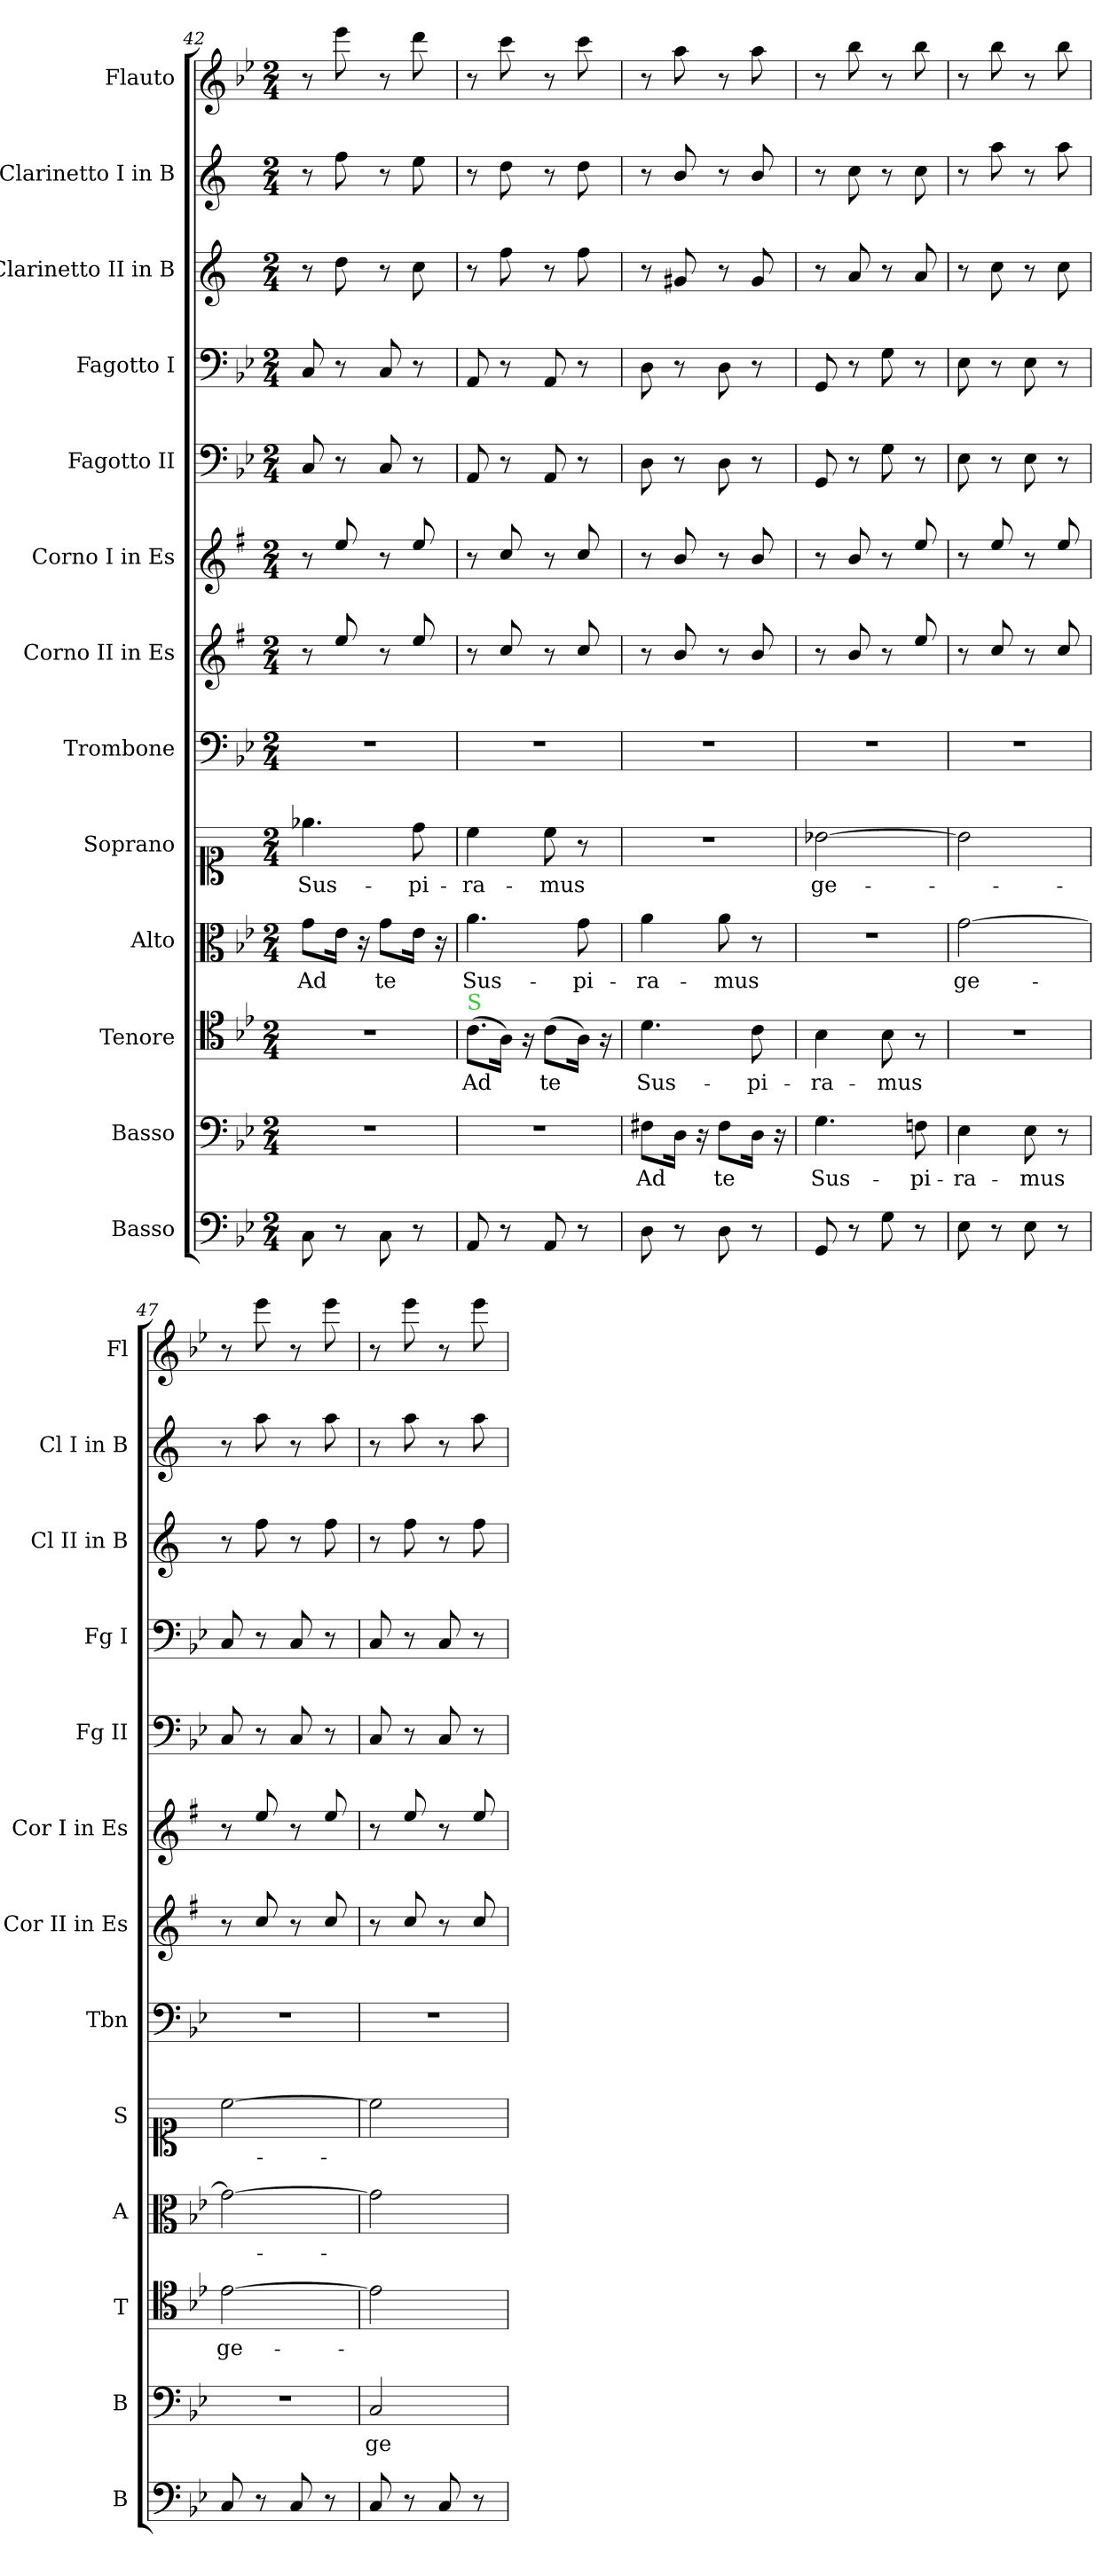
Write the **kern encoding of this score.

**kern	**kern	**text	**kern	**text	**kern	**text	**kern	**text	**kern	**kern	**kern	**kern	**kern	**kern	**kern	**kern
*part13	*part12	*part12	*part11	*part11	*part10	*part10	*part9	*part9	*part8	*part7	*part6	*part5	*part4	*part3	*part2	*part1
*staff13	*staff12	*staff12	*staff11	*staff11	*staff10	*staff10	*staff9	*staff9	*staff8	*staff7	*staff6	*staff5	*staff4	*staff3	*staff2	*staff1
*I"Basso	*I"Basso	*	*I"Tenore	*	*I"Alto	*	*I"Soprano	*	*I"Trombone	*I"Corno II in Es	*I"Corno I in Es	*I"Fagotto II	*I"Fagotto I	*I"Clarinetto II in B	*I"Clarinetto I in B	*I"Flauto
*I'B	*I'B	*	*I'T	*	*I'A	*	*I'S	*	*I'Tbn	*I'Cor II in Es	*I'Cor I in Es	*I'Fg II	*I'Fg I	*I'Cl II in B	*I'Cl I in B	*I'Fl
*clefF4	*clefF4	*	*clefC4	*	*clefC3	*	*clefC1	*	*clefF4	*clefG2	*clefG2	*clefF4	*clefF4	*clefG2	*clefG2	*clefG2
*	*	*	*	*	*	*	*	*	*	*ITrd5c9	*ITrd5c9	*	*	*ITrd1c2	*ITrd1c2	*
*k[b-e-]	*k[b-e-]	*	*k[b-e-]	*	*k[b-e-]	*	*	*	*k[b-e-]	*k[b-e-]	*k[b-e-]	*k[b-e-]	*k[b-e-]	*k[b-e-]	*k[b-e-]	*k[b-e-]
*M2/4	*M2/4	*	*M2/4	*	*M2/4	*	*M2/4	*	*M2/4	*M2/4	*M2/4	*M2/4	*M2/4	*M2/4	*M2/4	*M2/4
=42	=42	=42	=42	=42	=42	=42	=42	=42	=42	=42	=42	=42	=42	=42	=42	=42
8C\	2r	.	2r	.	8g\L	Ad	4.ee-\	Sus-	2r	8r	8r	8C/	8C/	8r	8r	8r
8r	.	.	.	.	16e-\Jk	.	.	.	.	8g/	8g/	8r	8r	8cc\	8ee-\	8eee-\
.	.	.	.	.	16r	.	.	.	.	.	.	.	.	.	.	.
8C\	.	.	.	.	8g\L	te	.	.	.	8r	8r	8C/	8C/	8r	8r	8r
8r	.	.	.	.	16e-\Jk	.	8dd\	-pi-	.	8g/	8g/	8r	8r	8b-\	8dd\	8ddd\
.	.	.	.	.	16r	.	.	.	.	.	.	.	.	.	.	.
=43	=43	=43	=43	=43	=43	=43	=43	=43	=43	=43	=43	=43	=43	=43	=43	=43
!	!	!	!LO:TX:a:color=limegreen:t=S	!	!	!	!	!	!	!	!	!	!	!	!	!
!	!	!	!LO:N:vis=8.	!	!	!	!	!	!	!	!	!	!	!	!	!
8AA/	2r	.	(>8c\L	Ad	4.a\	Sus-	4cc\	-ra-	2r	8r	8r	8AA/	8AA/	8r	8r	8r
8r	.	.	16A\Jk)	.	.	.	.	.	.	8e-/	8e-/	8r	8r	8ee-\	8cc\	8ccc\
.	.	.	16r	.	.	.	.	.	.	.	.	.	.	.	.	.
8AA/	.	.	(>8c\L	te	.	.	8cc\	-mus	.	8r	8r	8AA/	8AA/	8r	8r	8r
8r	.	.	16A\Jk)	.	8g\	-pi-	8r	.	.	8e-/	8e-/	8r	8r	8ee-\	8cc\	8ccc\
.	.	.	16r	.	.	.	.	.	.	.	.	.	.	.	.	.
=44	=44	=44	=44	=44	=44	=44	=44	=44	=44	=44	=44	=44	=44	=44	=44	=44
8D\	8F#X\L	Ad	4.d\	Sus-	4a\	-ra-	2r	.	2r	8r	8r	8D\	8D\	8r	8r	8r
8r	16D\Jk	.	.	.	.	.	.	.	.	8d/	8d/	8r	8r	8f#X/	8a/	8aa\
.	16r	.	.	.	.	.	.	.	.	.	.	.	.	.	.	.
8D\	8F#\L	te	.	.	8a\	-mus	.	.	.	8r	8r	8D\	8D\	8r	8r	8r
8r	16D\Jk	.	8c\	-pi-	8r	.	.	.	.	8d/	8d/	8r	8r	8f#/	8a/	8aa\
.	16r	.	.	.	.	.	.	.	.	.	.	.	.	.	.	.
=45	=45	=45	=45	=45	=45	=45	=45	=45	=45	=45	=45	=45	=45	=45	=45	=45
8GG/	4.G\	Sus-	4B-\	-ra-	2r	.	[2b-\	ge-	2r	8r	8r	8GG/	8GG/	8r	8r	8r
8r	.	.	.	.	.	.	.	.	.	8d/	8d/	8r	8r	8g/	8b-\	8bb-\
8G\	.	.	8B-\	-mus	.	.	.	.	.	8r	8r	8G\	8G\	8r	8r	8r
8r	8Fn\	-pi-	8r	.	.	.	.	.	.	8g/	8g/	8r	8r	8g/	8b-\	8bb-\
=46	=46	=46	=46	=46	=46	=46	=46	=46	=46	=46	=46	=46	=46	=46	=46	=46
8E-\	4E-\	-ra-	2r	.	[2g\	ge-	2b-\]	.	2r	8r	8r	8E-\	8E-\	8r	8r	8r
8r	.	.	.	.	.	.	.	.	.	8e-/	8g/	8r	8r	8b-\	8gg\	8bb-\
8E-\	8E-\	-mus	.	.	.	.	.	.	.	8r	8r	8E-\	8E-\	8r	8r	8r
8r	8r	.	.	.	.	.	.	.	.	8e-/	8g/	8r	8r	8b-\	8gg\	8bb-\
=47	=47	=47	=47	=47	=47	=47	=47	=47	=47	=47	=47	=47	=47	=47	=47	=47
8C/	2r	.	[2e-\	ge-	2g\_	.	[2cc\	.	2r	8r	8r	8C/	8C/	8r	8r	8r
8r	.	.	.	.	.	.	.	.	.	8e-/	8g/	8r	8r	8ee-\	8gg\	8eee-\
8C/	.	.	.	.	.	.	.	.	.	8r	8r	8C/	8C/	8r	8r	8r
8r	.	.	.	.	.	.	.	.	.	8e-/	8g/	8r	8r	8ee-\	8gg\	8eee-\
=48	=48	=48	=48	=48	=48	=48	=48	=48	=48	=48	=48	=48	=48	=48	=48	=48
8C/	2C/	ge-	2e-\]	.	2g\]	.	2cc\]	.	2r	8r	8r	8C/	8C/	8r	8r	8r
8r	.	.	.	.	.	.	.	.	.	8e-/	8g/	8r	8r	8ee-\	8gg\	8eee-\
8C/	.	.	.	.	.	.	.	.	.	8r	8r	8C/	8C/	8r	8r	8r
8r	.	.	.	.	.	.	.	.	.	8e-/	8g/	8r	8r	8ee-\	8gg\	8eee-\
=	=	=	=	=	=	=	=	=	=	=	=	=	=	=	=	=
*-	*-	*-	*-	*-	*-	*-	*-	*-	*-	*-	*-	*-	*-	*-	*-	*-
